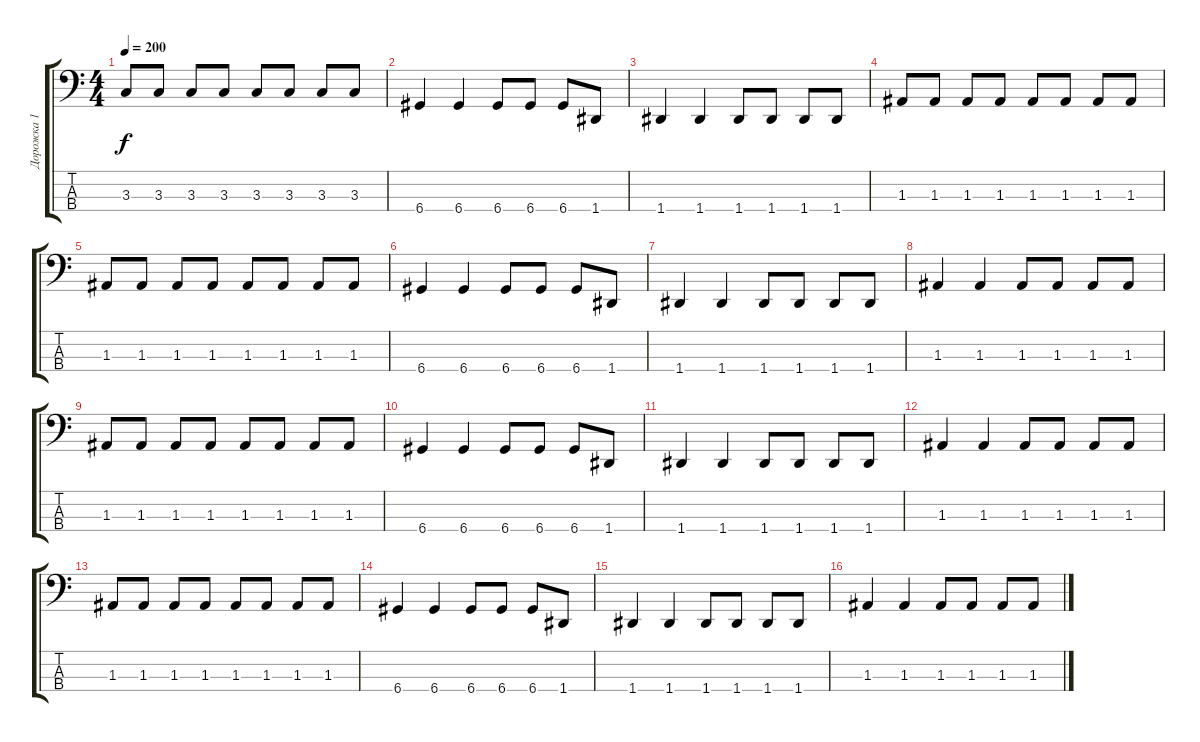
\track ("Дорожка 1" "Дорожка 1") {instrument electricbassfinger}
\staff {score tabs}
\tuning (G2 D2 A1 D1) {hide}
\ts (4 4)
\tempo 200
\clef f4
\ks c
3.3.8{dy f} 3.3.8 3.3.8 3.3.8 3.3.8 3.3.8 3.3.8 3.3.8 |
6.4.4 6.4.4 6.4.8 6.4.8 6.4.8 1.4.8 |
1.4.4 1.4.4 1.4.8 1.4.8 1.4.8 1.4.8 |
1.3.8 1.3.8 1.3.8 1.3.8 1.3.8 1.3.8 1.3.8 1.3.8 |
1.3.8 1.3.8 1.3.8 1.3.8 1.3.8 1.3.8 1.3.8 1.3.8 |
6.4.4 6.4.4 6.4.8 6.4.8 6.4.8 1.4.8 |
1.4.4 1.4.4 1.4.8 1.4.8 1.4.8 1.4.8 |
1.3.4 1.3.4 1.3.8 1.3.8 1.3.8 1.3.8 |
1.3.8 1.3.8 1.3.8 1.3.8 1.3.8 1.3.8 1.3.8 1.3.8 |
6.4.4 6.4.4 6.4.8 6.4.8 6.4.8 1.4.8 |
1.4.4 1.4.4 1.4.8 1.4.8 1.4.8 1.4.8 |
1.3.4 1.3.4 1.3.8 1.3.8 1.3.8 1.3.8 |
1.3.8 1.3.8 1.3.8 1.3.8 1.3.8 1.3.8 1.3.8 1.3.8 |
6.4.4 6.4.4 6.4.8 6.4.8 6.4.8 1.4.8 |
1.4.4 1.4.4 1.4.8 1.4.8 1.4.8 1.4.8 |
1.3.4 1.3.4 1.3.8 1.3.8 1.3.8 1.3.8
